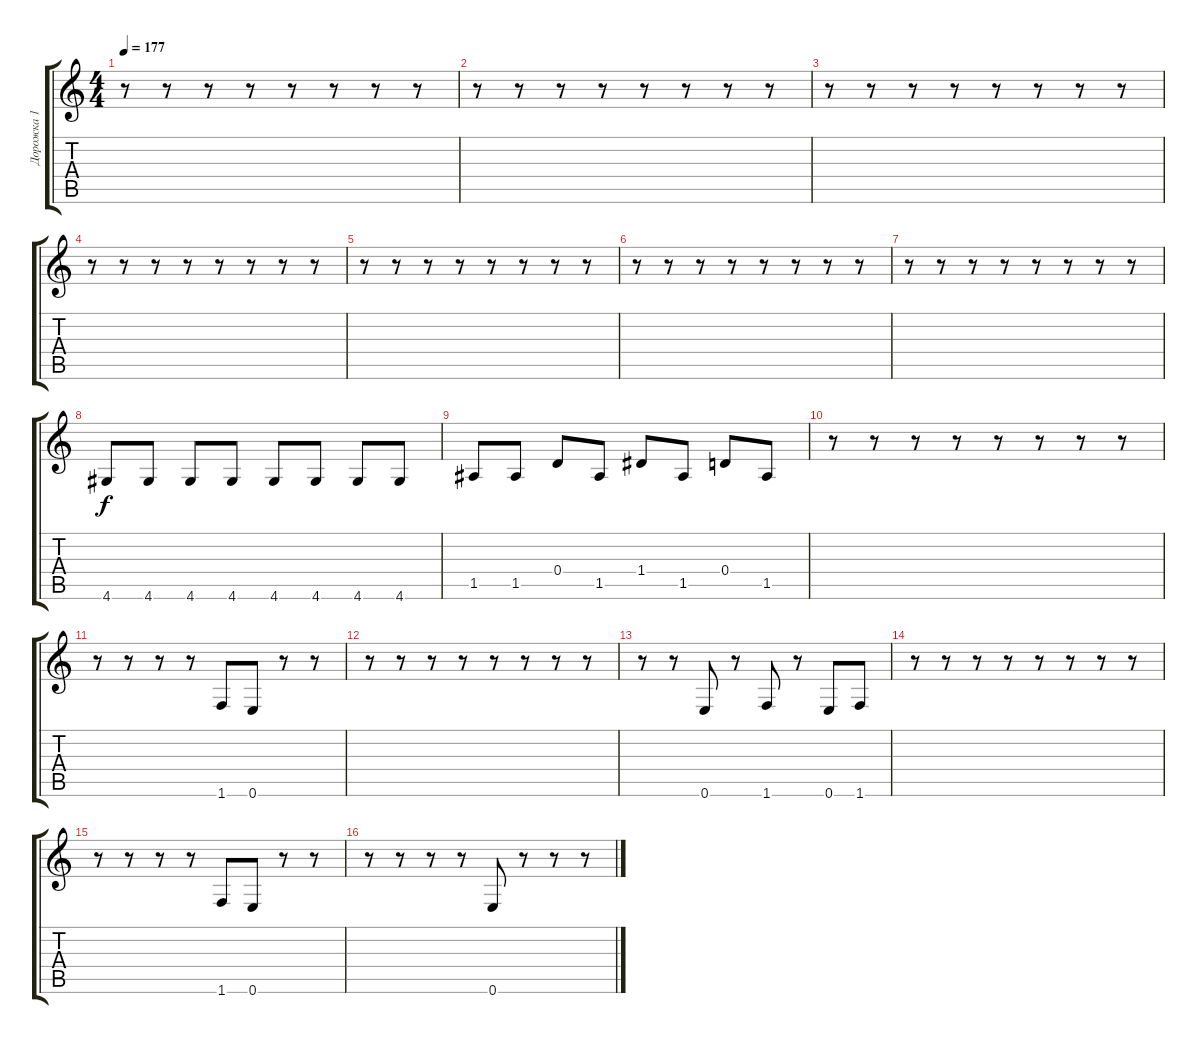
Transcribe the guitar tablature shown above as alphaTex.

\track ("Дорожка 1" "Дорожка 1") {instrument electricbassfinger}
\staff {score tabs}
\tuning (E4 B3 G3 D3 A2 E2) {hide}
\ts (4 4)
\tempo 177
\clef g2
\ks c
r.8{dy f} r.8 r.8 r.8 r.8 r.8 r.8 r.8 |
r.8 r.8 r.8 r.8 r.8 r.8 r.8 r.8 |
r.8 r.8 r.8 r.8 r.8 r.8 r.8 r.8 |
r.8 r.8 r.8 r.8 r.8 r.8 r.8 r.8 |
r.8 r.8 r.8 r.8 r.8 r.8 r.8 r.8 |
r.8 r.8 r.8 r.8 r.8 r.8 r.8 r.8 |
r.8 r.8 r.8 r.8 r.8 r.8 r.8 r.8 |
4.6.8 4.6.8 4.6.8 4.6.8 4.6.8 4.6.8 4.6.8 4.6.8 |
1.5.8 1.5.8 0.4.8 1.5.8 1.4.8 1.5.8 0.4.8 1.5.8 |
r.8 r.8 r.8 r.8 r.8 r.8 r.8 r.8 |
r.8 r.8 r.8 r.8 1.6.8 0.6.8 r.8 r.8 |
r.8 r.8 r.8 r.8 r.8 r.8 r.8 r.8 |
r.8 r.8 0.6.8 r.8 1.6.8 r.8 0.6.8 1.6.8 |
r.8 r.8 r.8 r.8 r.8 r.8 r.8 r.8 |
r.8 r.8 r.8 r.8 1.6.8 0.6.8 r.8 r.8 |
r.8 r.8 r.8 r.8 0.6.8 r.8 r.8 r.8
